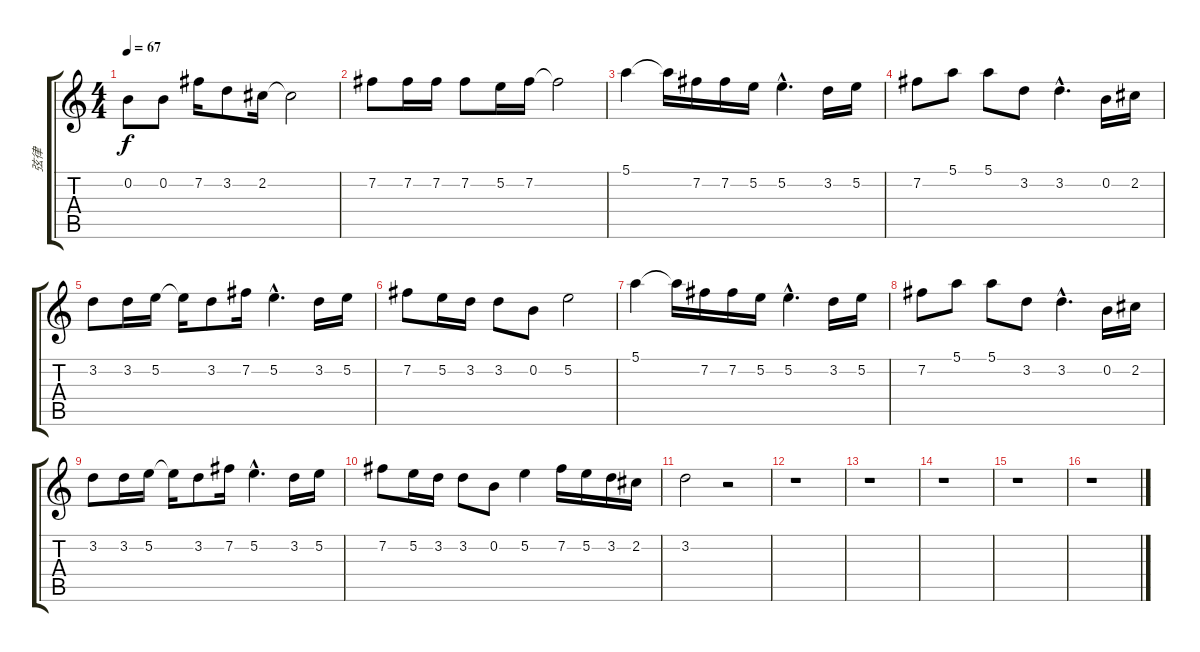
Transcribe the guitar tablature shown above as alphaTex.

\track ("弦律" "弦律") {instrument acousticguitarnylon}
\staff {score tabs}
\tuning (E4 B3 G3 D3 A2 E2) {hide}
\ts (4 4)
\tempo 67
\clef g2
\ks c
0.2.8{dy f} 0.2.8 7.2.16 3.2.8 2.2.16 2.2{t}.2 |
7.2.8 7.2.16 7.2.16 7.2.8 5.2.16 7.2.16 7.2{t}.2 |
5.1.4 5.1{t}.16 7.2.16 7.2.16 5.2.16 5.2{hac}.4{d} 3.2.16 5.2.16 |
7.2.8 5.1.8 5.1.8 3.2.8 3.2{hac}.4{d} 0.2.16 2.2.16 |
3.2.8 3.2.16 5.2.16 5.2{t}.16 3.2.8 7.2.16 5.2{hac}.4{d} 3.2.16 5.2.16 |
7.2.8 5.2.16 3.2.16 3.2.8 0.2.8 5.2.2 |
5.1.4 5.1{t}.16 7.2.16 7.2.16 5.2.16 5.2{hac}.4{d} 3.2.16 5.2.16 |
7.2.8 5.1.8 5.1.8 3.2.8 3.2{hac}.4{d} 0.2.16 2.2.16 |
3.2.8 3.2.16 5.2.16 5.2{t}.16 3.2.8 7.2.16 5.2{hac}.4{d} 3.2.16 5.2.16 |
7.2.8 5.2.16 3.2.16 3.2.8 0.2.8 5.2.4 7.2.16 5.2.16 3.2.16 2.2.16 |
3.2.2 r.2 |
r.1 |
r.1 |
r.1 |
r.1 |
r.1
